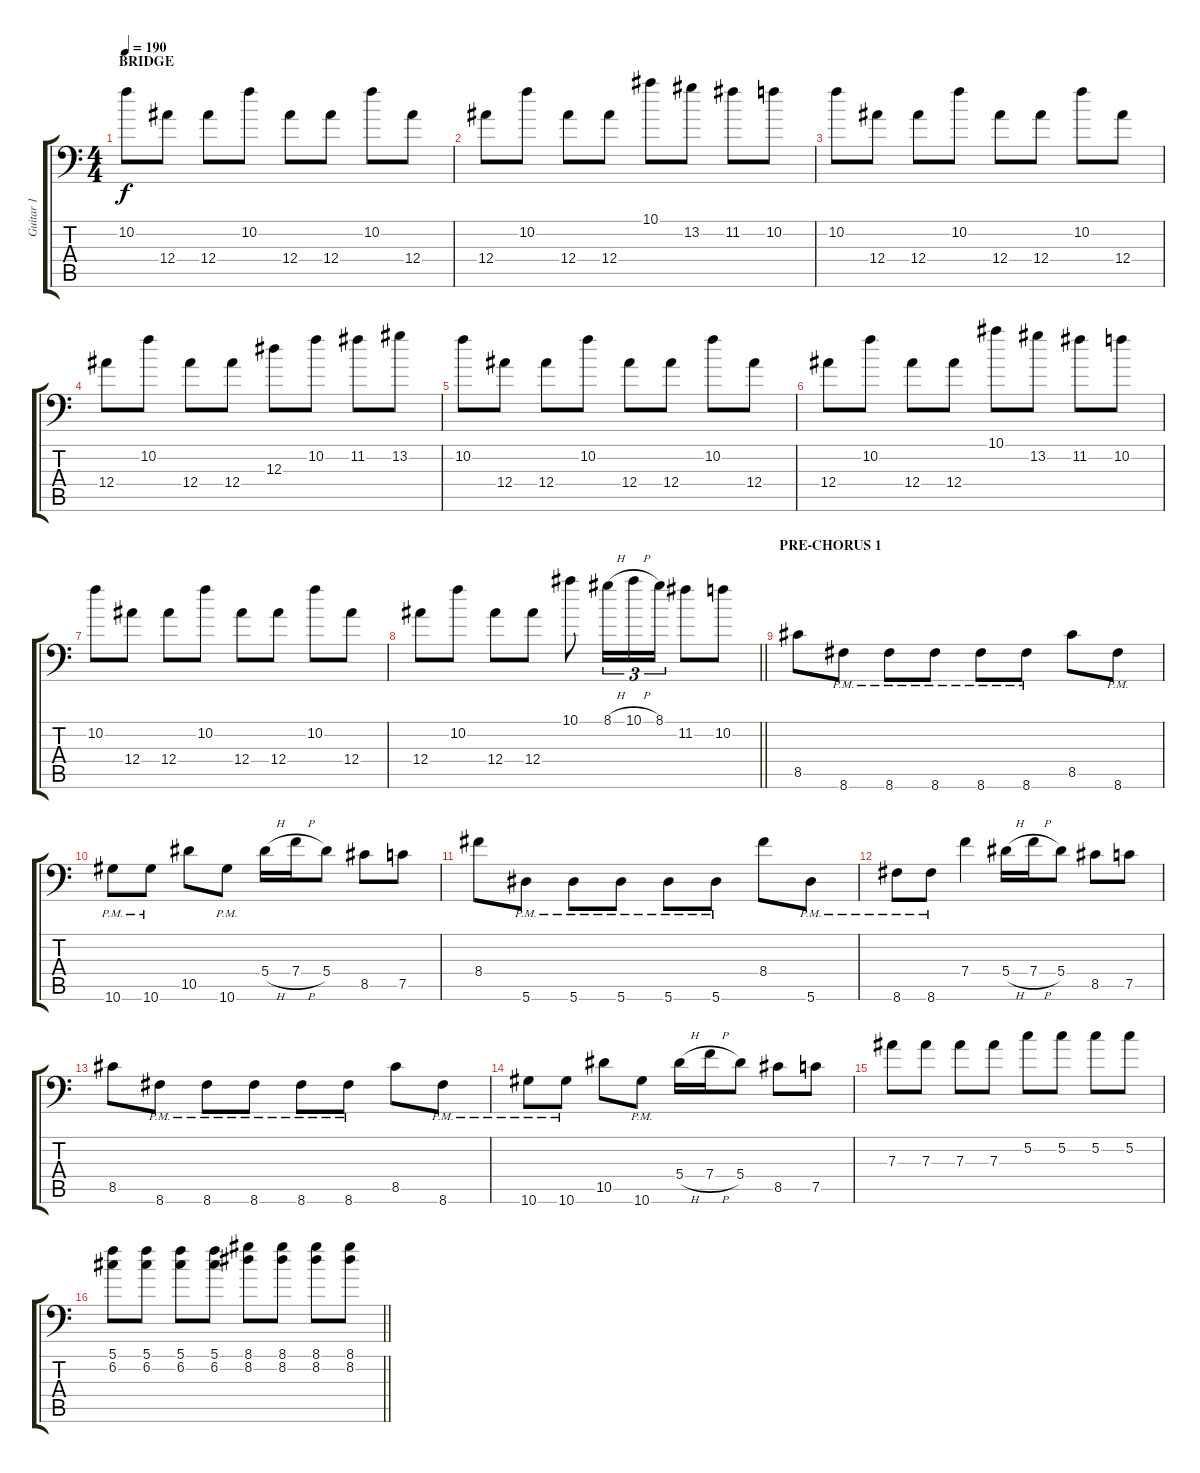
\track ("Guitar 1" "Guitar 1") {instrument distortionguitar}
\staff {score tabs}
\tuning (C4 G3 Eb3 Bb2 F2 Bb1) {hide}
\ts (4 4)
\section ("" "BRIDGE")
\tempo 190
\clef f4
\ks c
10.2.8{dy f} 12.4.8 12.4.8 10.2.8 12.4.8 12.4.8 10.2.8 12.4.8 |
12.4.8 10.2.8 12.4.8 12.4.8 10.1.8 13.2.8 11.2.8 10.2.8 |
10.2.8 12.4.8 12.4.8 10.2.8 12.4.8 12.4.8 10.2.8 12.4.8 |
12.4.8 10.2.8 12.4.8 12.4.8 12.3.8 10.2.8 11.2.8 13.2.8 |
10.2.8 12.4.8 12.4.8 10.2.8 12.4.8 12.4.8 10.2.8 12.4.8 |
12.4.8 10.2.8 12.4.8 12.4.8 10.1.8 13.2.8 11.2.8 10.2.8 |
10.2.8 12.4.8 12.4.8 10.2.8 12.4.8 12.4.8 10.2.8 12.4.8 |
\barLineRight lightlight
12.4.8 10.2.8 12.4.8 12.4.8 10.1.8 8.1{h}.16{tu (3 2)} 10.1{h}.16{tu (3 2)} 8.1.16{tu (3 2)} 11.2.8 10.2.8 |
\section ("" "PRE-CHORUS 1")
8.5.8 8.6{pm}.8 8.6{pm}.8 8.6{pm}.8 8.6{pm}.8 8.6{pm}.8 8.5.8 8.6{pm}.8 |
10.6{pm}.8 10.6{pm}.8 10.5.8 10.6{pm}.8 5.4{h}.16 7.4{h}.16 5.4.8 8.5.8 7.5.8 |
8.4.8 5.6{pm}.8 5.6{pm}.8 5.6{pm}.8 5.6{pm}.8 5.6{pm}.8 8.4.8 5.6{pm}.8 |
8.6{pm}.8 8.6{pm}.8 7.4.4 5.4{h}.16 7.4{h}.16 5.4.8 8.5.8 7.5.8 |
8.5.8 8.6{pm}.8 8.6{pm}.8 8.6{pm}.8 8.6{pm}.8 8.6{pm}.8 8.5.8 8.6{pm}.8 |
10.6{pm}.8 10.6{pm}.8 10.5.8 10.6{pm}.8 5.4{h}.16 7.4{h}.16 5.4.8 8.5.8 7.5.8 |
7.3.8 7.3.8 7.3.8 7.3.8 5.2.8 5.2.8 5.2.8 5.2.8 |
\barLineRight lightlight
(5.1 6.2).8 (5.1 6.2).8 (5.1 6.2).8 (5.1 6.2).8 (8.1 8.2).8 (8.1 8.2).8 (8.1 8.2).8 (8.1 8.2).8
